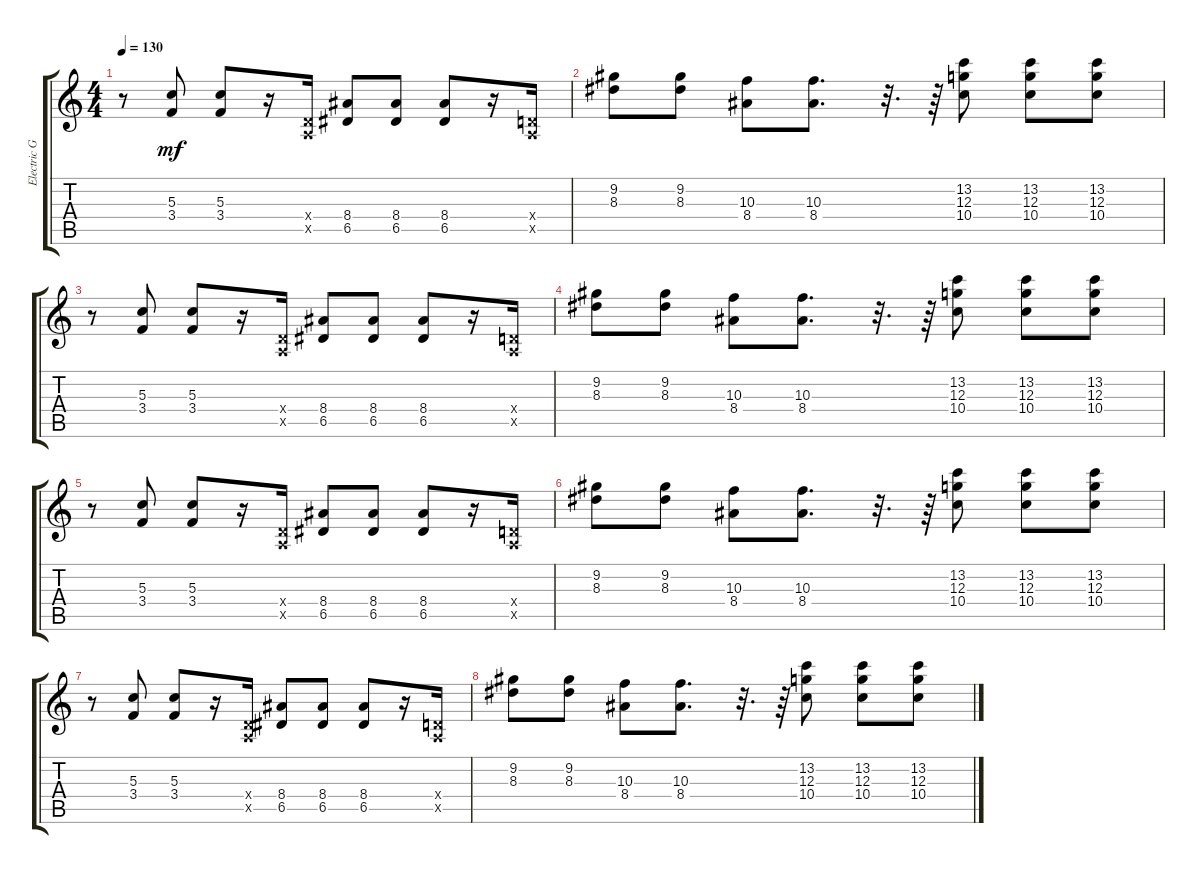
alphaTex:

\track ("Electric Guitar" "Electric G") {instrument overdrivenguitar}
\staff {score tabs}
\tuning (E4 B3 G3 D3 A2 E2) {hide}
\ts (4 4)
\tempo 130
\clef g2
\ks c
r.8{dy mf} (5.3 3.4).8 (5.3 3.4).8 r.16 (0.4{x} 0.5{x}).16 (8.4 6.5).8 (8.4 6.5).8 (8.4 6.5).8 r.16 (0.4{x} 0.5{x}).16 |
(9.2 8.3).8 (9.2 8.3).8 (10.3 8.4).8 (10.3 8.4).8{d} r.32{d} r.64 (13.2 12.3 10.4).8 (13.2 12.3 10.4).8 (13.2 12.3 10.4).8 |
r.8 (5.3 3.4).8 (5.3 3.4).8 r.16 (0.4{x} 0.5{x}).16 (8.4 6.5).8 (8.4 6.5).8 (8.4 6.5).8 r.16 (0.4{x} 0.5{x}).16 |
(9.2 8.3).8 (9.2 8.3).8 (10.3 8.4).8 (10.3 8.4).8{d} r.32{d} r.64 (13.2 12.3 10.4).8 (13.2 12.3 10.4).8 (13.2 12.3 10.4).8 |
r.8 (5.3 3.4).8 (5.3 3.4).8 r.16 (0.4{x} 0.5{x}).16 (8.4 6.5).8 (8.4 6.5).8 (8.4 6.5).8 r.16 (0.4{x} 0.5{x}).16 |
(9.2 8.3).8 (9.2 8.3).8 (10.3 8.4).8 (10.3 8.4).8{d} r.32{d} r.64 (13.2 12.3 10.4).8 (13.2 12.3 10.4).8 (13.2 12.3 10.4).8 |
r.8 (5.3 3.4).8 (5.3 3.4).8 r.16 (0.4{x} 0.5{x}).16 (8.4 6.5).8 (8.4 6.5).8 (8.4 6.5).8 r.16 (0.4{x} 0.5{x}).16 |
(9.2 8.3).8 (9.2 8.3).8 (10.3 8.4).8 (10.3 8.4).8{d} r.32{d} r.64 (13.2 12.3 10.4).8 (13.2 12.3 10.4).8 (13.2 12.3 10.4).8
